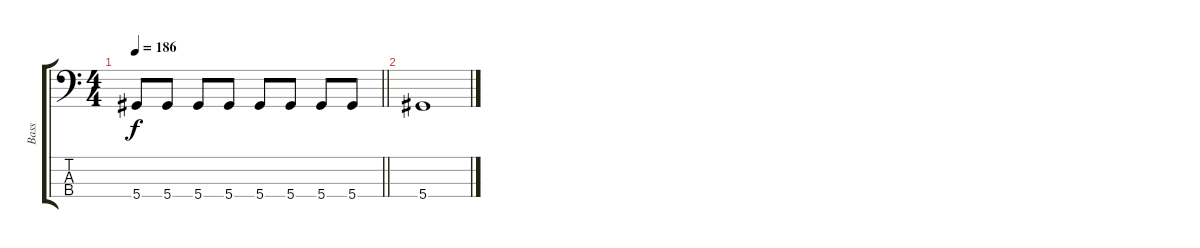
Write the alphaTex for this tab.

\track ("Bass" "Bass") {instrument electricbassfinger}
\staff {score tabs}
\tuning (Gb2 Db2 Ab1 Eb1) {hide}
\ts (4 4)
\tempo 186
\clef f4
\barLineRight lightlight
\ks c
5.4.8{dy f} 5.4.8 5.4.8 5.4.8 5.4.8 5.4.8 5.4.8 5.4.8 |
5.4.1
